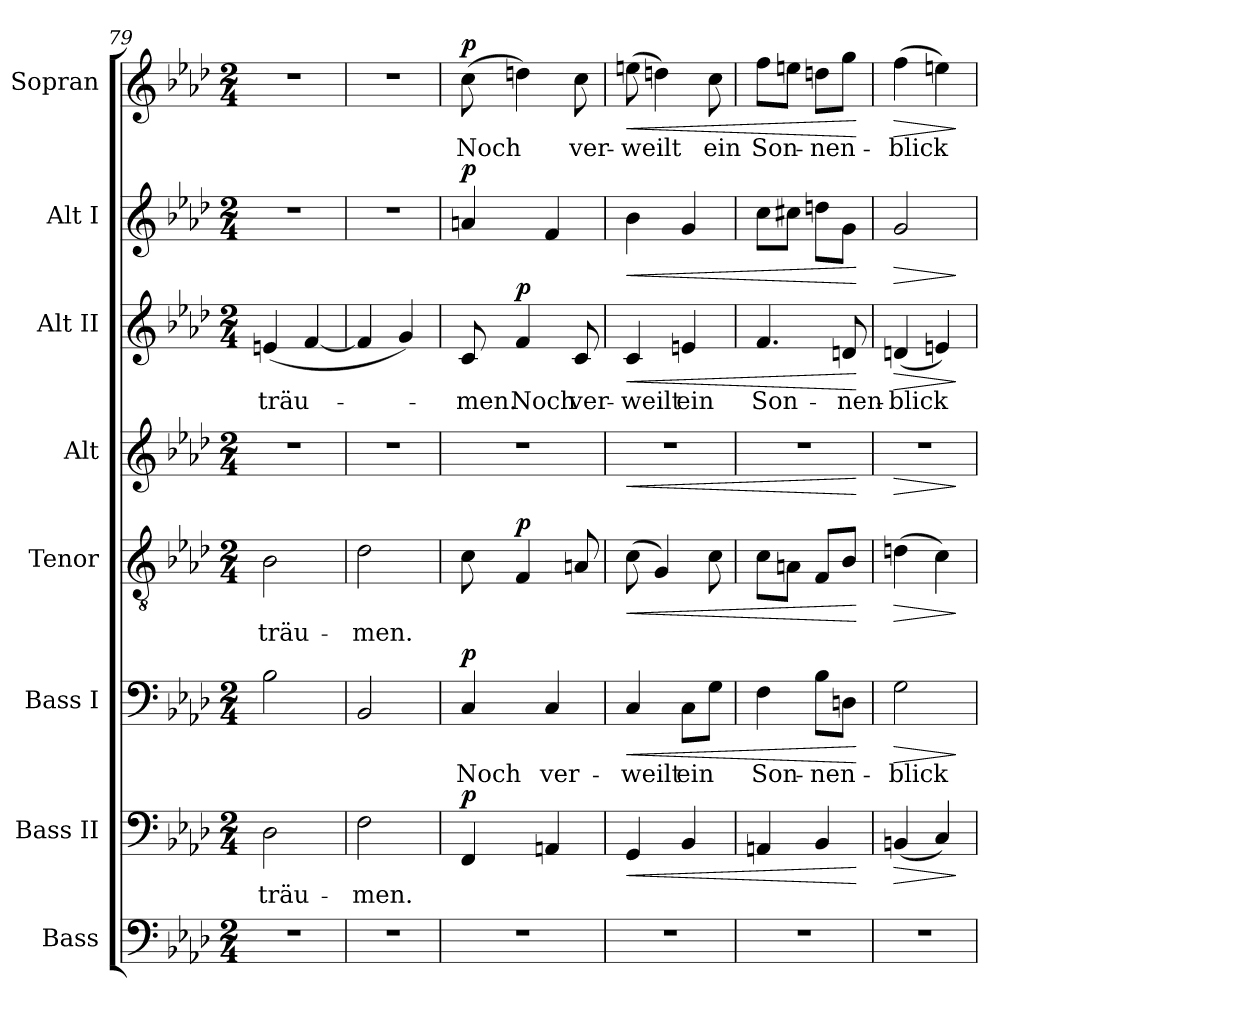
**kern	**kern	**text	**dynam	**kern	**text	**dynam	**kern	**text	**dynam	**kern	**dynam	**kern	**text	**dynam	**kern	**dynam	**kern	**text	**dynam
*part8	*part7	*part7	*part7	*part6	*part6	*part6	*part5	*part5	*part5	*part4	*part4	*part3	*part3	*part3	*part2	*part2	*part1	*part1	*part1
*staff8	*staff7	*staff7	*staff7	*staff6	*staff6	*staff6	*staff5	*staff5	*staff5	*staff4	*staff4	*staff3	*staff3	*staff3	*staff2	*staff2	*staff1	*staff1	*staff1
*I"Bass	*I"Bass II	*	*	*I"Bass I	*	*	*I"Tenor	*	*	*I"Alt	*	*I"Alt II	*	*	*I"Alt I	*	*I"Sopran	*	*
*clefF4	*clefF4	*	*	*clefF4	*	*	*clefGv2	*	*	*clefG2	*	*clefG2	*	*	*clefG2	*	*clefG2	*	*
*k[b-e-a-d-]	*k[b-e-a-d-]	*	*	*k[b-e-a-d-]	*	*	*k[b-e-a-d-]	*	*	*k[b-e-a-d-]	*	*k[b-e-a-d-]	*	*	*k[b-e-a-d-]	*	*k[b-e-a-d-]	*	*
*M2/4	*M2/4	*	*	*M2/4	*	*	*M2/4	*	*	*M2/4	*	*M2/4	*	*	*M2/4	*	*M2/4	*	*
=79	=79	=79	=79	=79	=79	=79	=79	=79	=79	=79	=79	=79	=79	=79	=79	=79	=79	=79	=79
2r	2D-\	-träu-	.	2B-\	.	.	2B-\	-träu-	.	2r	.	(4en/	-träu-	.	2r	.	2r	.	.
.	.	.	.	.	.	.	.	.	.	.	.	[4f/	.	.	.	.	.	.	.
=80	=80	=80	=80	=80	=80	=80	=80	=80	=80	=80	=80	=80	=80	=80	=80	=80	=80	=80	=80
2r	2F\	-men.	.	2BB-/	.	.	2d-\	-men.	.	2r	.	4f/]	.	.	2r	.	2r	.	.
.	.	.	.	.	.	.	.	.	.	.	.	4g/)	.	.	.	.	.	.	.
!!LO:PB:g=z
=81	=81	=81	=81	=81	=81	=81	=81	=81	=81	=81	=81	=81	=81	=81	=81	=81	=81	=81	=81
!	!	!	!LO:DY:a	!	!	!LO:DY:a	!	!	!	!	!	!	!	!	!	!LO:DY:a	!	!	!LO:DY:a
2r	4FF/	.	p	4C/	Noch	p	8c\	.	.	2r	.	8c/	-men.	.	4an/	p	(8cc\	Noch	p
!	!	!	!	!	!	!	!	!	!LO:DY:a	!	!	!	!	!LO:DY:a	!	!	!	!	!
.	.	.	.	.	.	.	4F/	.	p	.	.	4f/	Noch	p	.	.	4ddn\)	.	.
.	4AAn/	.	.	4C/	ver-	.	.	.	.	.	.	.	.	.	4f/	.	.	.	.
.	.	.	.	.	.	.	8An/	.	.	.	.	8c/	ver-	.	.	.	8cc\	ver-	.
=82	=82	=82	=82	=82	=82	=82	=82	=82	=82	=82	=82	=82	=82	=82	=82	=82	=82	=82	=82
!	!	!	!LO:HP:b	!	!	!LO:HP:b	!	!	!LO:HP:b	!	!LO:HP:b	!	!	!LO:HP:b	!	!LO:HP:b	!	!	!LO:HP:b
2r	4GG/	.	<	4C/	-weilt	<	(8c\	.	<	2r	<	4c/	-weilt	<	4b-\	<	(8een\	-weilt	<
.	.	.	.	.	.	.	4G/)	.	.	.	.	.	.	.	.	.	4ddn\)	.	.
.	4BB-/	.	.	8C\L	-ein	.	.	.	.	.	.	4en/	ein	.	4g/	.	.	.	.
.	.	.	.	8G\J	.	.	8c\	.	.	.	.	.	.	.	.	.	8cc\	ein	.
=83	=83	=83	=83	=83	=83	=83	=83	=83	=83	=83	=83	=83	=83	=83	=83	=83	=83	=83	=83
2r	4AAn/	.	.	4F\	Son-	.	8c\L	.	.	2r	.	4.f/	Son-	.	8cc\L	.	8ff\L	Son-	.
.	.	.	.	.	.	.	8An\J	.	.	.	.	.	.	.	8cc#X\J	.	8een\J	.	.
.	4BB-/	.	.	8B-\L	-nen-	.	8F/L	.	.	.	.	.	.	.	8ddn\L	.	8ddn\L	-nen-	.
.	.	.	.	8Dn\J	.	.	8B-/J	.	.	.	.	8dn/	-nen-	.	8g\J	.	8gg\J	.	.
.	.	.	[	.	.	[	.	.	[	.	[	.	.	[	.	[	.	.	[
=84	=84	=84	=84	=84	=84	=84	=84	=84	=84	=84	=84	=84	=84	=84	=84	=84	=84	=84	=84
!	!	!	!LO:HP:b	!	!	!LO:HP:b	!	!	!LO:HP:b	!	!LO:HP:b	!	!	!LO:HP:b	!	!LO:HP:b	!	!	!LO:HP:b
2r	(4BBn/	.	>	2G\	-blick	>	(4dn\	.	>	2r	>	(>4dn/	-blick	>	2g/	>	(4ff\	-blick	>
.	4C/)	.	.	.	.	.	4c\)	.	.	.	.	4en/)	.	.	.	.	4een\)	.	.
.	.	.	]	.	.	]	.	.	]	.	]	.	.	]	.	]	.	.	]
=	=	=	=	=	=	=	=	=	=	=	=	=	=	=	=	=	=	=	=
*-	*-	*-	*-	*-	*-	*-	*-	*-	*-	*-	*-	*-	*-	*-	*-	*-	*-	*-	*-
